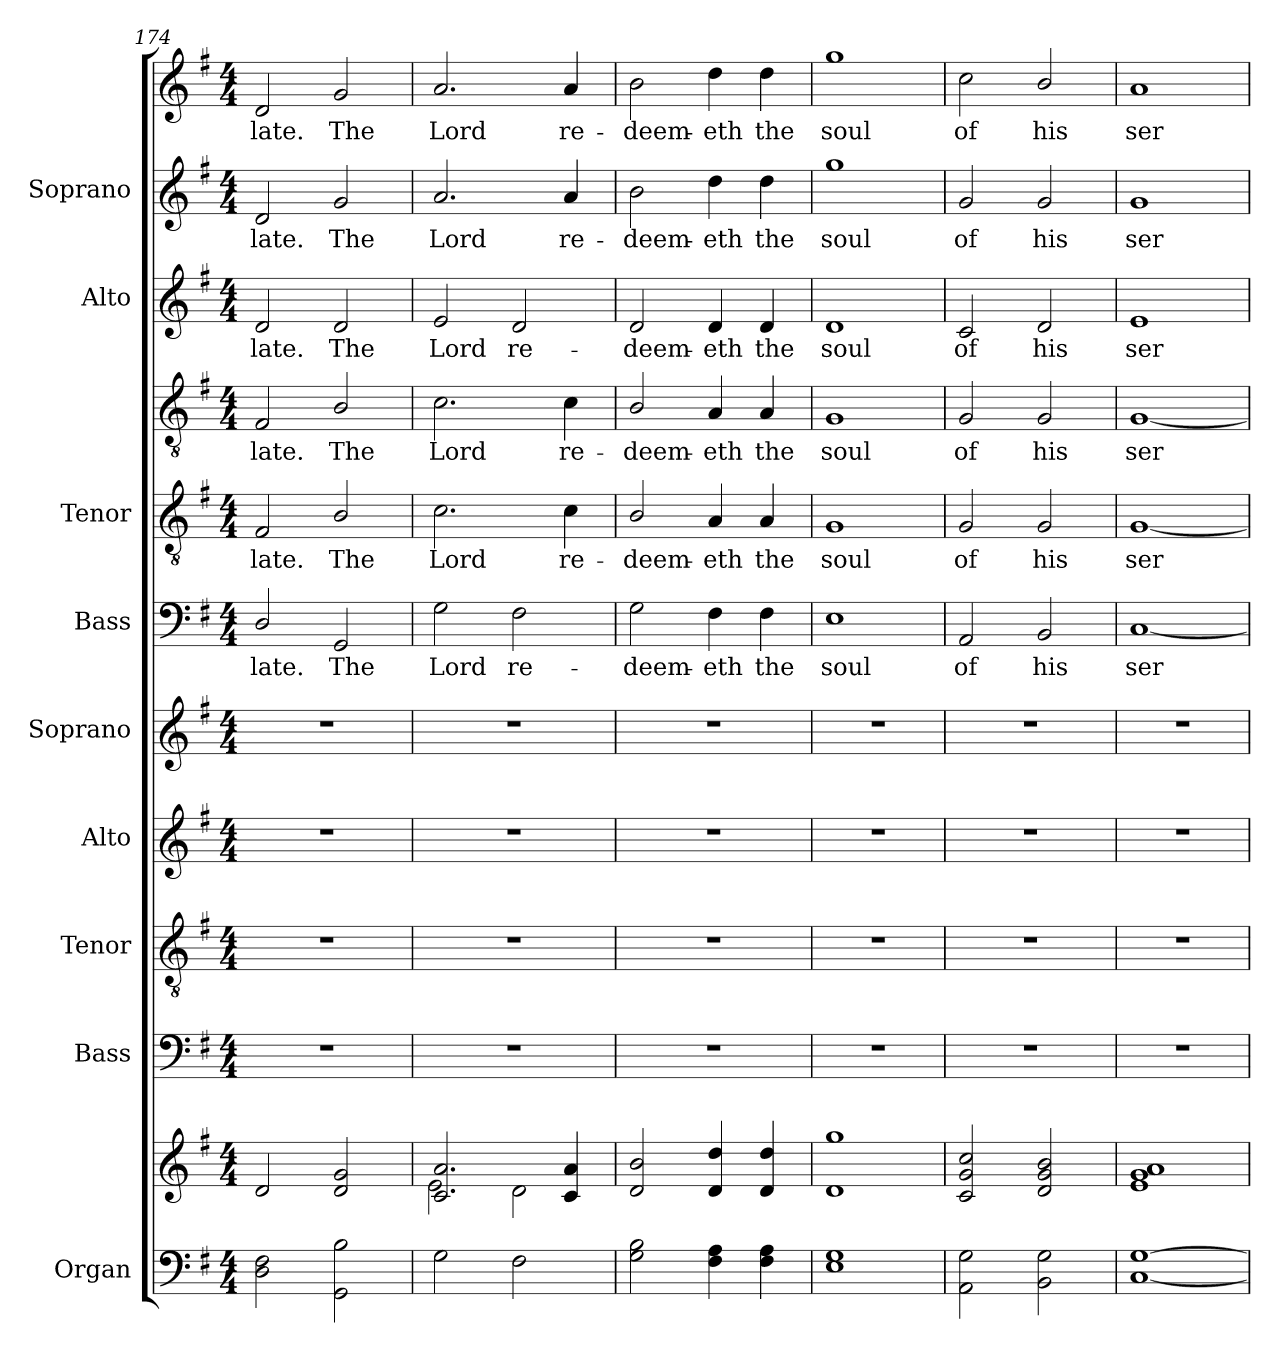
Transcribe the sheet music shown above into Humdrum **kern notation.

**kern	**kern	**kern	**kern	**kern	**kern	**kern	**text	**kern	**text	**kern	**text	**kern	**text	**kern	**text	**kern	**text
*part9	*part9	*part8	*part7	*part6	*part5	*part4	*part4	*part3	*part3	*part3	*part3	*part2	*part2	*part1	*part1	*part1	*part1
*staff12	*staff11	*staff10	*staff9	*staff8	*staff7	*staff6	*staff6	*staff5	*staff5	*staff4	*staff4	*staff3	*staff3	*staff2	*staff2	*staff1	*staff1
*I"Organ	*	*I"Bass	*I"Tenor	*I"Alto	*I"Soprano	*I"Bass	*	*I"Tenor	*	*	*	*I"Alto	*	*I"Soprano	*	*	*
*I'Organ	*	*I'Bass	*I'Tenor	*I'Alto	*I'Soprano	*I'Bass	*	*I'Tenor	*	*	*	*I'Alto	*	*I'Soprano	*	*	*
*clefF4	*clefG2	*clefF4	*clefGv2	*clefG2	*clefG2	*clefF4	*	*clefGv2	*	*clefGv2	*	*clefG2	*	*clefG2	*	*clefG2	*
*k[f#]	*k[f#]	*k[f#]	*k[f#]	*k[f#]	*k[f#]	*k[f#]	*	*k[f#]	*	*k[f#]	*	*k[f#]	*	*k[f#]	*	*k[f#]	*
*G:	*G:	*G:	*G:	*G:	*G:	*G:	*	*G:	*	*G:	*	*G:	*	*G:	*	*G:	*
*M4/4	*M4/4	*M4/4	*M4/4	*M4/4	*M4/4	*M4/4	*	*M4/4	*	*M4/4	*	*M4/4	*	*M4/4	*	*M4/4	*
=174	=174	=174	=174	=174	=174	=174	=174	=174	=174	=174	=174	=174	=174	=174	=174	=174	=174
*	*^	*	*	*	*	*	*	*	*	*	*	*	*	*	*	*	*
!	!	!	!	!	!	!	!	!LO:LY:b	!	!LO:LY:b	!	!LO:LY:b	!	!LO:LY:b	!	!LO:LY:b	!	!LO:LY:b
2D 2F#	2d/	2ryy	1r	1r	1r	1r	2D/	-late.	2F#	-late.	2F#	-late.	2d	-late.	2d	late.	2d	-late.
!	!	!	!	!	!	!	!	!LO:LY:b	!	!LO:LY:b	!	!LO:LY:b	!	!LO:LY:b	!	!LO:LY:b	!	!LO:LY:b
2GG 2B	2d/ 2g/	2ryy	.	.	.	.	2GG	The	2B/	The	2B/	The	2d	The	2g	The	2g	The
=175	=175	=175	=175	=175	=175	=175	=175	=175	=175	=175	=175	=175	=175	=175	=175	=175	=175	=175
!	!	!	!	!	!	!	!	!LO:LY:b	!	!LO:LY:b	!	!LO:LY:b	!	!LO:LY:b	!	!LO:LY:b	!	!LO:LY:b
2G	2.c/ 2.a/	2e\	1r	1r	1r	1r	2G	Lord	2.c	Lord	2.c	Lord	2e	Lord	2.a	-Lord	2.a	Lord
!	!	!	!	!	!	!	!	!LO:LY:b	!	!	!	!	!	!LO:LY:b	!	!	!	!
2F#	.	2d\	.	.	.	.	2F#	re-	.	.	.	.	2d	re-	.	.	.	.
!	!	!	!	!	!	!	!	!	!	!LO:LY:b	!	!LO:LY:b	!	!	!	!LO:LY:b	!	!LO:LY:b
.	4c/ 4a/	.	.	.	.	.	.	.	4c	re-	4c	re-	.	.	4a	re-	4a	re-
=176	=176	=176	=176	=176	=176	=176	=176	=176	=176	=176	=176	=176	=176	=176	=176	=176	=176	=176
!	!	!	!	!	!	!	!	!LO:LY:b	!	!LO:LY:b	!	!LO:LY:b	!	!LO:LY:b	!	!LO:LY:b	!	!LO:LY:b
2G 2B	2d/ 2b/	1ryy	1r	1r	1r	1r	2G	-deem-	2B/	-deem-	2B/	-deem-	2d	-deem-	2b\	deem-	2b	-deem-
!	!	!	!	!	!	!	!	!LO:LY:b	!	!LO:LY:b	!	!LO:LY:b	!	!LO:LY:b	!	!LO:LY:b	!	!LO:LY:b
4F# 4A	4d/ 4dd/	.	.	.	.	.	4F#	-eth	4A	-eth	4A	-eth	4d	-eth	4dd\	-eth	4dd	-eth
!	!	!	!	!	!	!	!	!LO:LY:b	!	!LO:LY:b	!	!LO:LY:b	!	!LO:LY:b	!	!LO:LY:b	!	!LO:LY:b
4F# 4A	4d/ 4dd/	.	.	.	.	.	4F#	the	4A	the	4A	the	4d	the	4dd\	the	4dd	the
=177	=177	=177	=177	=177	=177	=177	=177	=177	=177	=177	=177	=177	=177	=177	=177	=177	=177	=177
!	!	!	!	!	!	!	!	!LO:LY:b	!	!LO:LY:b	!	!LO:LY:b	!	!LO:LY:b	!	!LO:LY:b	!	!LO:LY:b
1E 1G	1d/ 1gg/	1ryy	1r	1r	1r	1r	1E	soul	1G	soul	1G	soul	1d	soul	1gg	soul	1gg	soul
=178	=178	=178	=178	=178	=178	=178	=178	=178	=178	=178	=178	=178	=178	=178	=178	=178	=178	=178
!	!	!	!	!	!	!	!	!LO:LY:b	!	!LO:LY:b	!	!LO:LY:b	!	!LO:LY:b	!	!LO:LY:b	!	!LO:LY:b
2AA 2G	2c/ 2g/ 2cc/	1ryy	1r	1r	1r	1r	2AA	of	2G	of	2G	of	2c	of	2g	of	2cc	of
!	!	!	!	!	!	!	!	!LO:LY:b	!	!LO:LY:b	!	!LO:LY:b	!	!LO:LY:b	!	!LO:LY:b	!	!LO:LY:b
2BB 2G	2d/ 2g/ 2b/	.	.	.	.	.	2BB	his	2G	his	2G	his	2d	his	2g	his	2b/	his
=179	=179	=179	=179	=179	=179	=179	=179	=179	=179	=179	=179	=179	=179	=179	=179	=179	=179	=179
!	!	!	!	!	!	!	!	!LO:LY:b	!	!LO:LY:b	!	!LO:LY:b	!	!LO:LY:b	!	!LO:LY:b	!	!LO:LY:b
[1C [1G	1e/ 1g/ 1a/	1ryy	1r	1r	1r	1r	[1C	ser-	[1G	ser-	[1G	ser-	1e	ser-	1g	ser-	1a	ser-
*	*v	*v	*	*	*	*	*	*	*	*	*	*	*	*	*	*	*	*
=	=	=	=	=	=	=	=	=	=	=	=	=	=	=	=	=	=
*-	*-	*-	*-	*-	*-	*-	*-	*-	*-	*-	*-	*-	*-	*-	*-	*-	*-
